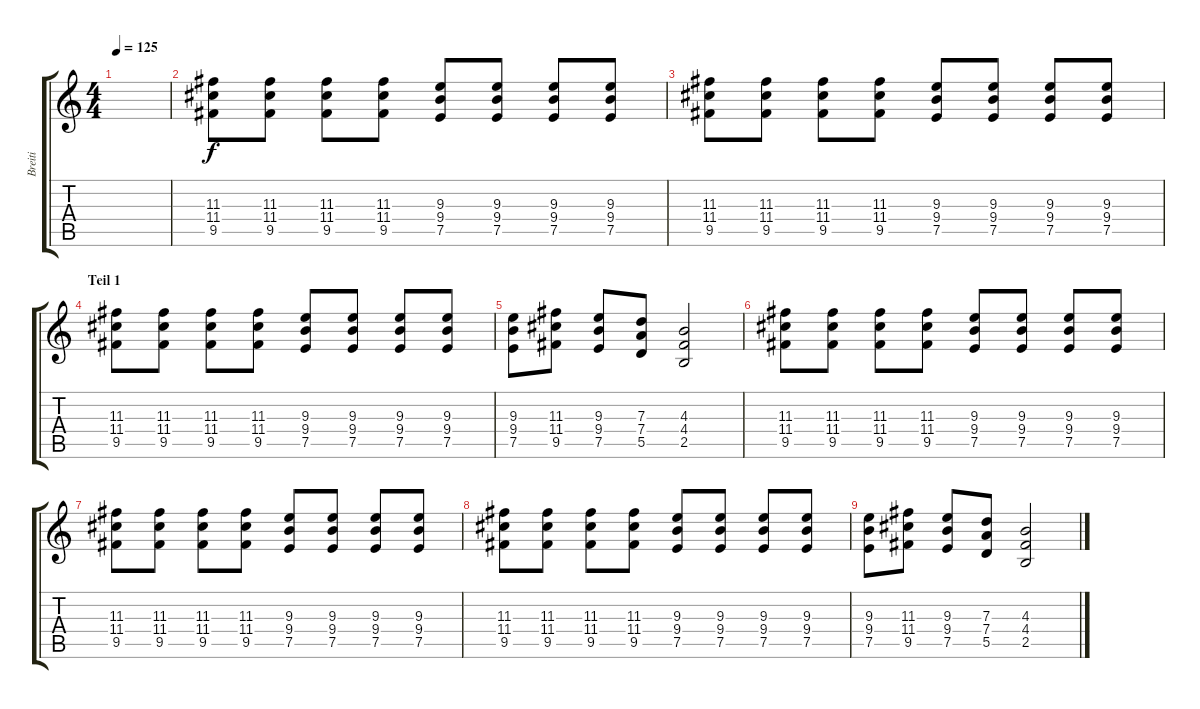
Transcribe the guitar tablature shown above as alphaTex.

\track ("Breiti" "Breiti") {instrument distortionguitar}
\staff {score tabs}
\tuning (E4 B3 G3 D3 A2 E2) {hide}
\ts (4 4)
\tempo 125
\clef g2
\ks c
|
(11.3 11.4 9.5).8 (11.3 11.4 9.5).8 (11.3 11.4 9.5).8 (11.3 11.4 9.5).8 (9.3 9.4 7.5).8 (9.3 9.4 7.5).8 (9.3 9.4 7.5).8 (9.3 9.4 7.5).8 |
(11.3 11.4 9.5).8 (11.3 11.4 9.5).8 (11.3 11.4 9.5).8 (11.3 11.4 9.5).8 (9.3 9.4 7.5).8 (9.3 9.4 7.5).8 (9.3 9.4 7.5).8 (9.3 9.4 7.5).8 |
\section ("" "Teil 1")
(11.3 11.4 9.5).8 (11.3 11.4 9.5).8 (11.3 11.4 9.5).8 (11.3 11.4 9.5).8 (9.3 9.4 7.5).8 (9.3 9.4 7.5).8 (9.3 9.4 7.5).8 (9.3 9.4 7.5).8 |
(9.3 9.4 7.5).8 (11.3 11.4 9.5).8 (9.3 9.4 7.5).8 (7.3 7.4 5.5).8 (4.3 4.4 2.5).2 |
(11.3 11.4 9.5).8 (11.3 11.4 9.5).8 (11.3 11.4 9.5).8 (11.3 11.4 9.5).8 (9.3 9.4 7.5).8 (9.3 9.4 7.5).8 (9.3 9.4 7.5).8 (9.3 9.4 7.5).8 |
(11.3 11.4 9.5).8 (11.3 11.4 9.5).8 (11.3 11.4 9.5).8 (11.3 11.4 9.5).8 (9.3 9.4 7.5).8 (9.3 9.4 7.5).8 (9.3 9.4 7.5).8 (9.3 9.4 7.5).8 |
(11.3 11.4 9.5).8 (11.3 11.4 9.5).8 (11.3 11.4 9.5).8 (11.3 11.4 9.5).8 (9.3 9.4 7.5).8 (9.3 9.4 7.5).8 (9.3 9.4 7.5).8 (9.3 9.4 7.5).8 |
(9.3 9.4 7.5).8 (11.3 11.4 9.5).8 (9.3 9.4 7.5).8 (7.3 7.4 5.5).8 (4.3 4.4 2.5).2
